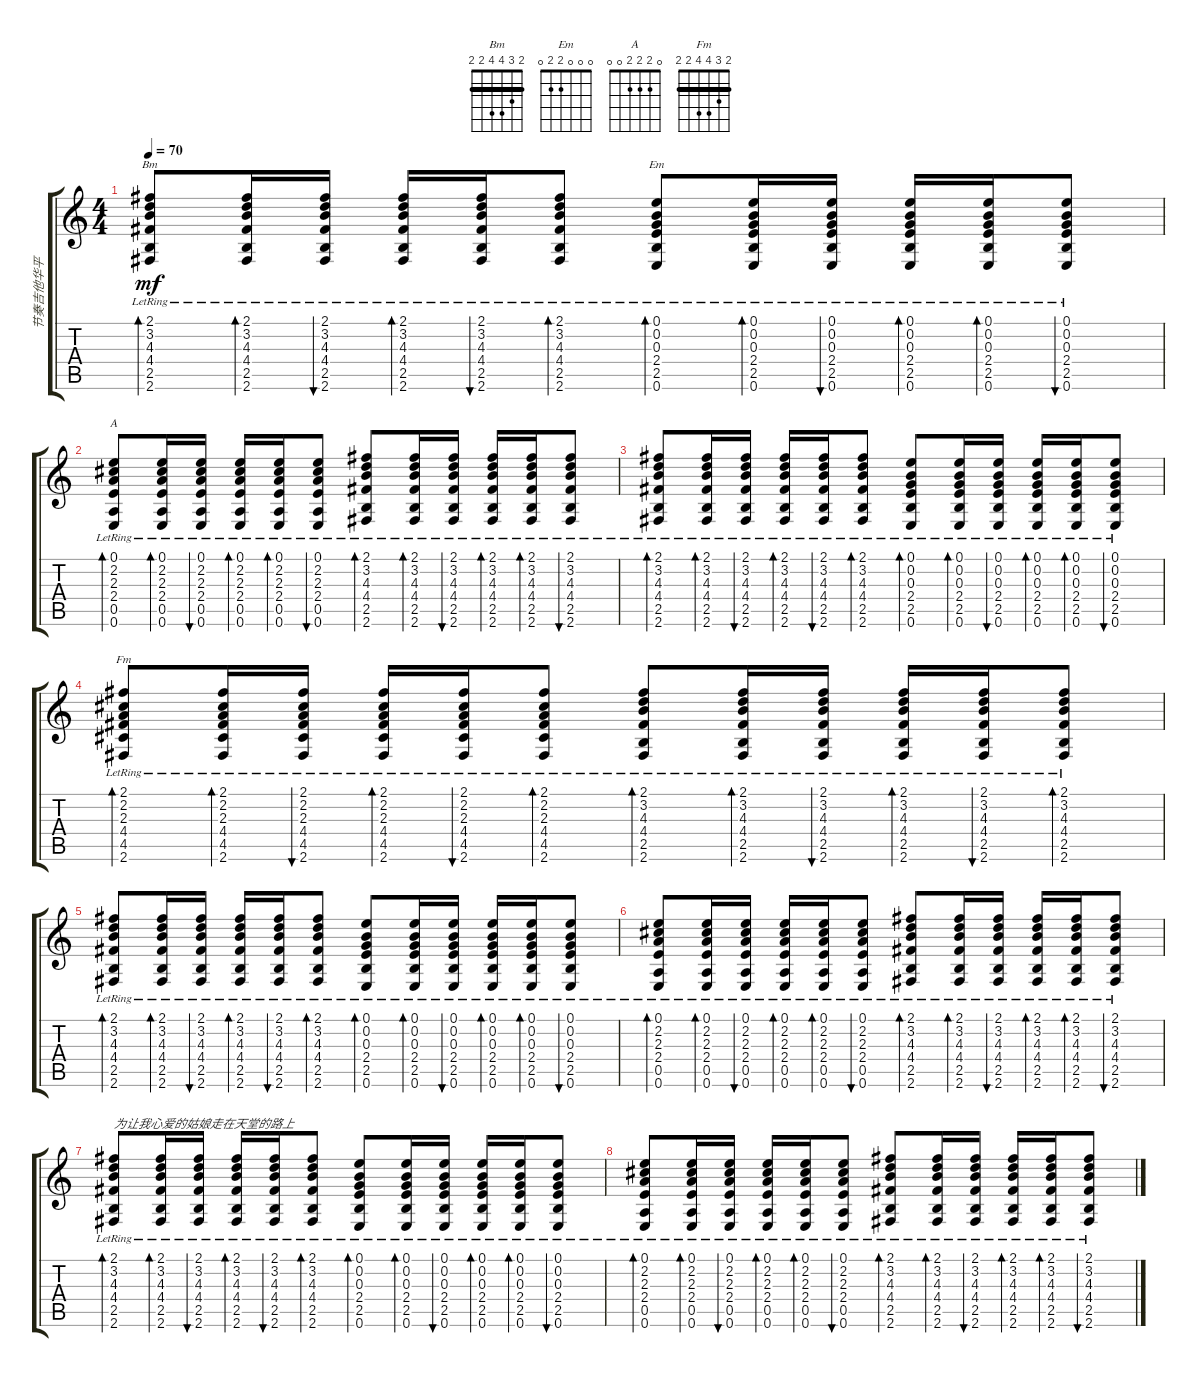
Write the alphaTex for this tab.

\track ("节奏吉他华平" "节奏吉他华平") {instrument acousticguitarsteel}
\staff {score tabs}
\tuning (E4 B3 G3 D3 A2 E2) {hide}
\chord ("Bm" 2 3 4 4 2 2) {barre 2}
\chord ("Em" 0 0 0 2 2 0)
\chord ("A" 0 2 2 2 0 0)
\chord ("Fm" 2 3 4 4 2 2) {barre 2}
\ts (4 4)
\tempo 70
\clef g2
\ks c
(2.1{lr} 3.2{lr} 4.3{lr} 4.4{lr} 2.5{lr} 2.6{lr}).8{bd 30 ch "Bm" dy mf} (2.1{lr} 3.2{lr} 4.3{lr} 4.4{lr} 2.5{lr} 2.6{lr}).16{bd 30} (2.1{lr} 3.2{lr} 4.3{lr} 4.4{lr} 2.5{lr} 2.6{lr}).16{bu 30} (2.1{lr} 3.2{lr} 4.3{lr} 4.4{lr} 2.5{lr} 2.6{lr}).16{bd 30} (2.1{lr} 3.2{lr} 4.3{lr} 4.4{lr} 2.5{lr} 2.6{lr}).16{bu 30} (2.1{lr} 3.2{lr} 4.3{lr} 4.4{lr} 2.5{lr} 2.6{lr}).8{bd 30} (0.1{lr} 0.2{lr} 0.3{lr} 2.4{lr} 2.5{lr} 0.6{lr}).8{bd 30 ch "Em"} (0.1{lr} 0.2{lr} 0.3{lr} 2.4{lr} 2.5{lr} 0.6{lr}).16{bd 30} (0.1{lr} 0.2{lr} 0.3{lr} 2.4{lr} 2.5{lr} 0.6{lr}).16{bu 30} (0.1{lr} 0.2{lr} 0.3{lr} 2.4{lr} 2.5{lr} 0.6{lr}).16{bd 30} (0.1{lr} 0.2{lr} 0.3{lr} 2.4{lr} 2.5{lr} 0.6{lr}).16{bd 30} (0.1{lr} 0.2{lr} 0.3{lr} 2.4{lr} 2.5{lr} 0.6{lr}).8{bu 30} |
(0.1{lr} 2.2{lr} 2.3{lr} 2.4{lr} 0.5{lr} 0.6{lr}).8{bd 30 ch "A"} (0.1{lr} 2.2{lr} 2.3{lr} 2.4{lr} 0.5{lr} 0.6{lr}).16{bd 30} (0.1{lr} 2.2{lr} 2.3{lr} 2.4{lr} 0.5{lr} 0.6{lr}).16{bu 30} (0.1{lr} 2.2{lr} 2.3{lr} 2.4{lr} 0.5{lr} 0.6{lr}).16{bd 30} (0.1{lr} 2.2{lr} 2.3{lr} 2.4{lr} 0.5{lr} 0.6{lr}).16{bd 30} (0.1{lr} 2.2{lr} 2.3{lr} 2.4{lr} 0.5{lr} 0.6{lr}).8{bu 30} (2.1{lr} 3.2{lr} 4.3{lr} 4.4{lr} 2.5{lr} 2.6{lr}).8{bd 30} (2.1{lr} 3.2{lr} 4.3{lr} 4.4{lr} 2.5{lr} 2.6{lr}).16{bd 30} (2.1{lr} 3.2{lr} 4.3{lr} 4.4{lr} 2.5{lr} 2.6{lr}).16{bu 30} (2.1{lr} 3.2{lr} 4.3{lr} 4.4{lr} 2.5{lr} 2.6{lr}).16{bd 30} (2.1{lr} 3.2{lr} 4.3{lr} 4.4{lr} 2.5{lr} 2.6{lr}).16{bd 30} (2.1{lr} 3.2{lr} 4.3{lr} 4.4{lr} 2.5{lr} 2.6{lr}).8{bu 30} |
(2.1{lr} 3.2{lr} 4.3{lr} 4.4{lr} 2.5{lr} 2.6{lr}).8{bd 30} (2.1{lr} 3.2{lr} 4.3{lr} 4.4{lr} 2.5{lr} 2.6{lr}).16{bd 30} (2.1{lr} 3.2{lr} 4.3{lr} 4.4{lr} 2.5{lr} 2.6{lr}).16{bu 30} (2.1{lr} 3.2{lr} 4.3{lr} 4.4{lr} 2.5{lr} 2.6{lr}).16{bd 30} (2.1{lr} 3.2{lr} 4.3{lr} 4.4{lr} 2.5{lr} 2.6{lr}).16{bu 30} (2.1{lr} 3.2{lr} 4.3{lr} 4.4{lr} 2.5{lr} 2.6{lr}).8{bd 30} (0.1{lr} 0.2{lr} 0.3{lr} 2.4{lr} 2.5{lr} 0.6{lr}).8{bd 30} (0.1{lr} 0.2{lr} 0.3{lr} 2.4{lr} 2.5{lr} 0.6{lr}).16{bd 30} (0.1{lr} 0.2{lr} 0.3{lr} 2.4{lr} 2.5{lr} 0.6{lr}).16{bu 30} (0.1{lr} 0.2{lr} 0.3{lr} 2.4{lr} 2.5{lr} 0.6{lr}).16{bd 30} (0.1{lr} 0.2{lr} 0.3{lr} 2.4{lr} 2.5{lr} 0.6{lr}).16{bd 30} (0.1{lr} 0.2{lr} 0.3{lr} 2.4{lr} 2.5{lr} 0.6{lr}).8{bu 30} |
(2.1{lr} 2.2{lr} 2.3{lr} 4.4{lr} 4.5{lr} 2.6{lr}).8{bd 30 ch "Fm"} (2.1{lr} 2.2{lr} 2.3{lr} 4.4{lr} 4.5{lr} 2.6{lr}).16{bd 30} (2.1{lr} 2.2{lr} 2.3{lr} 4.4{lr} 4.5{lr} 2.6{lr}).16{bu 30} (2.1{lr} 2.2{lr} 2.3{lr} 4.4{lr} 4.5{lr} 2.6{lr}).16{bd 30} (2.1{lr} 2.2{lr} 2.3{lr} 4.4{lr} 4.5{lr} 2.6{lr}).16{bu 30} (2.1{lr} 2.2{lr} 2.3{lr} 4.4{lr} 4.5{lr} 2.6{lr}).8{bd 30} (2.1{lr} 3.2{lr} 4.3{lr} 4.4{lr} 2.5{lr} 2.6{lr}).8{bd 30} (2.1{lr} 3.2{lr} 4.3{lr} 4.4{lr} 2.5{lr} 2.6{lr}).16{bd 30} (2.1{lr} 3.2{lr} 4.3{lr} 4.4{lr} 2.5{lr} 2.6{lr}).16{bu 30} (2.1{lr} 3.2{lr} 4.3{lr} 4.4{lr} 2.5{lr} 2.6{lr}).16{bd 30} (2.1{lr} 3.2{lr} 4.3{lr} 4.4{lr} 2.5{lr} 2.6{lr}).16{bu 30} (2.1{lr} 3.2{lr} 4.3{lr} 4.4{lr} 2.5{lr} 2.6{lr}).8{bd 30} |
(2.1{lr} 3.2{lr} 4.3{lr} 4.4{lr} 2.5{lr} 2.6{lr}).8{bd 30} (2.1{lr} 3.2{lr} 4.3{lr} 4.4{lr} 2.5{lr} 2.6{lr}).16{bd 30} (2.1{lr} 3.2{lr} 4.3{lr} 4.4{lr} 2.5{lr} 2.6{lr}).16{bu 30} (2.1{lr} 3.2{lr} 4.3{lr} 4.4{lr} 2.5{lr} 2.6{lr}).16{bd 30} (2.1{lr} 3.2{lr} 4.3{lr} 4.4{lr} 2.5{lr} 2.6{lr}).16{bu 30} (2.1{lr} 3.2{lr} 4.3{lr} 4.4{lr} 2.5{lr} 2.6{lr}).8{bd 30} (0.1{lr} 0.2{lr} 0.3{lr} 2.4{lr} 2.5{lr} 0.6{lr}).8{bd 30} (0.1{lr} 0.2{lr} 0.3{lr} 2.4{lr} 2.5{lr} 0.6{lr}).16{bd 30} (0.1{lr} 0.2{lr} 0.3{lr} 2.4{lr} 2.5{lr} 0.6{lr}).16{bu 30} (0.1{lr} 0.2{lr} 0.3{lr} 2.4{lr} 2.5{lr} 0.6{lr}).16{bd 30} (0.1{lr} 0.2{lr} 0.3{lr} 2.4{lr} 2.5{lr} 0.6{lr}).16{bd 30} (0.1{lr} 0.2{lr} 0.3{lr} 2.4{lr} 2.5{lr} 0.6{lr}).8{bu 30} |
(0.1{lr} 2.2{lr} 2.3{lr} 2.4{lr} 0.5{lr} 0.6{lr}).8{bd 30} (0.1{lr} 2.2{lr} 2.3{lr} 2.4{lr} 0.5{lr} 0.6{lr}).16{bd 30} (0.1{lr} 2.2{lr} 2.3{lr} 2.4{lr} 0.5{lr} 0.6{lr}).16{bu 30} (0.1{lr} 2.2{lr} 2.3{lr} 2.4{lr} 0.5{lr} 0.6{lr}).16{bd 30} (0.1{lr} 2.2{lr} 2.3{lr} 2.4{lr} 0.5{lr} 0.6{lr}).16{bd 30} (0.1{lr} 2.2{lr} 2.3{lr} 2.4{lr} 0.5{lr} 0.6{lr}).8{bu 30} (2.1{lr} 3.2{lr} 4.3{lr} 4.4{lr} 2.5{lr} 2.6{lr}).8{bd 30} (2.1{lr} 3.2{lr} 4.3{lr} 4.4{lr} 2.5{lr} 2.6{lr}).16{bd 30} (2.1{lr} 3.2{lr} 4.3{lr} 4.4{lr} 2.5{lr} 2.6{lr}).16{bu 30} (2.1{lr} 3.2{lr} 4.3{lr} 4.4{lr} 2.5{lr} 2.6{lr}).16{bd 30} (2.1{lr} 3.2{lr} 4.3{lr} 4.4{lr} 2.5{lr} 2.6{lr}).16{bd 30} (2.1{lr} 3.2{lr} 4.3{lr} 4.4{lr} 2.5{lr} 2.6{lr}).8{bu 30} |
(2.1{lr} 3.2{lr} 4.3{lr} 4.4{lr} 2.5{lr} 2.6{lr}).8{bd 30 txt "为让我心爱的姑娘走在天堂的路上"} (2.1{lr} 3.2{lr} 4.3{lr} 4.4{lr} 2.5{lr} 2.6{lr}).16{bd 30} (2.1{lr} 3.2{lr} 4.3{lr} 4.4{lr} 2.5{lr} 2.6{lr}).16{bu 30} (2.1{lr} 3.2{lr} 4.3{lr} 4.4{lr} 2.5{lr} 2.6{lr}).16{bd 30} (2.1{lr} 3.2{lr} 4.3{lr} 4.4{lr} 2.5{lr} 2.6{lr}).16{bu 30} (2.1{lr} 3.2{lr} 4.3{lr} 4.4{lr} 2.5{lr} 2.6{lr}).8{bd 30} (0.1{lr} 0.2{lr} 0.3{lr} 2.4{lr} 2.5{lr} 0.6{lr}).8{bd 30} (0.1{lr} 0.2{lr} 0.3{lr} 2.4{lr} 2.5{lr} 0.6{lr}).16{bd 30} (0.1{lr} 0.2{lr} 0.3{lr} 2.4{lr} 2.5{lr} 0.6{lr}).16{bu 30} (0.1{lr} 0.2{lr} 0.3{lr} 2.4{lr} 2.5{lr} 0.6{lr}).16{bd 30} (0.1{lr} 0.2{lr} 0.3{lr} 2.4{lr} 2.5{lr} 0.6{lr}).16{bd 30} (0.1{lr} 0.2{lr} 0.3{lr} 2.4{lr} 2.5{lr} 0.6{lr}).8{bu 30} |
(0.1{lr} 2.2{lr} 2.3{lr} 2.4{lr} 0.5{lr} 0.6{lr}).8{bd 30} (0.1{lr} 2.2{lr} 2.3{lr} 2.4{lr} 0.5{lr} 0.6{lr}).16{bd 30} (0.1{lr} 2.2{lr} 2.3{lr} 2.4{lr} 0.5{lr} 0.6{lr}).16{bu 30} (0.1{lr} 2.2{lr} 2.3{lr} 2.4{lr} 0.5{lr} 0.6{lr}).16{bd 30} (0.1{lr} 2.2{lr} 2.3{lr} 2.4{lr} 0.5{lr} 0.6{lr}).16{bd 30} (0.1{lr} 2.2{lr} 2.3{lr} 2.4{lr} 0.5{lr} 0.6{lr}).8{bu 30} (2.1{lr} 3.2{lr} 4.3{lr} 4.4{lr} 2.5{lr} 2.6{lr}).8{bd 30} (2.1{lr} 3.2{lr} 4.3{lr} 4.4{lr} 2.5{lr} 2.6{lr}).16{bd 30} (2.1{lr} 3.2{lr} 4.3{lr} 4.4{lr} 2.5{lr} 2.6{lr}).16{bu 30} (2.1{lr} 3.2{lr} 4.3{lr} 4.4{lr} 2.5{lr} 2.6{lr}).16{bd 30} (2.1{lr} 3.2{lr} 4.3{lr} 4.4{lr} 2.5{lr} 2.6{lr}).16{bd 30} (2.1{lr} 3.2{lr} 4.3{lr} 4.4{lr} 2.5{lr} 2.6{lr}).8{bu 30}
